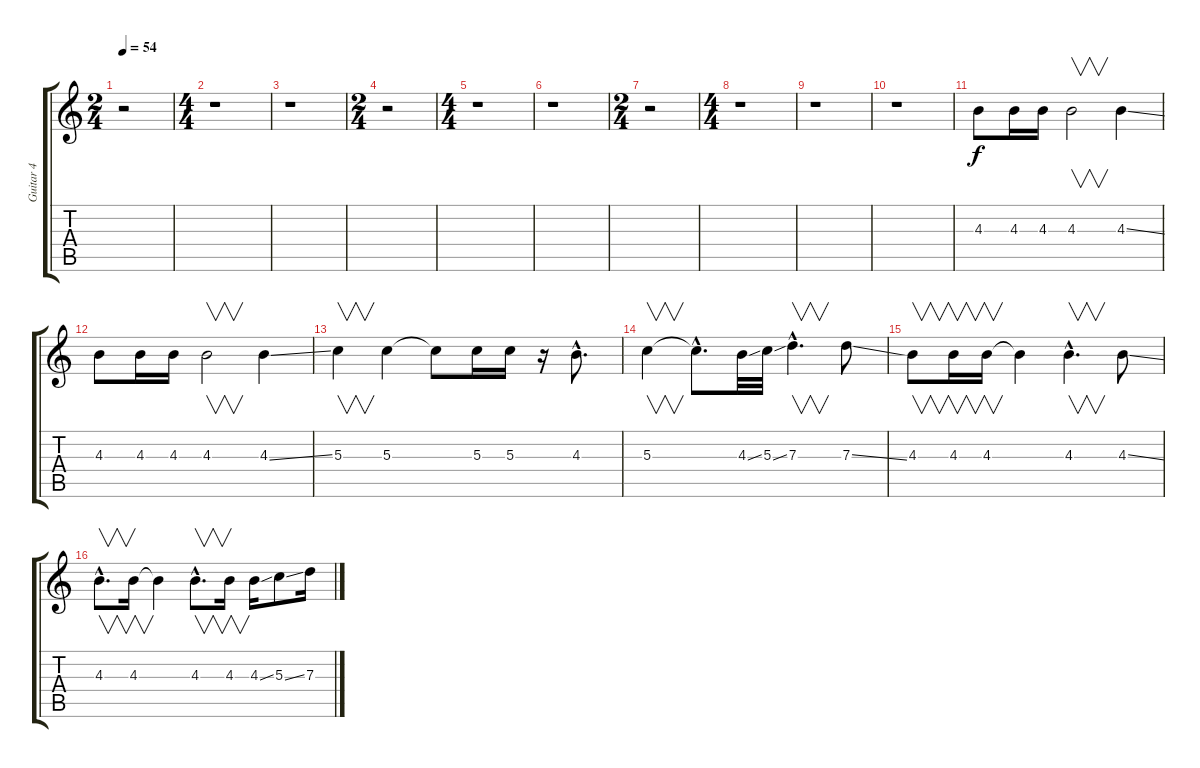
\track ("Guitar 4" "Guitar 4") {instrument distortionguitar}
\staff {score tabs}
\tuning (E4 B3 G3 D3 A2 E2) {hide}
\ts (2 4)
\tempo 54
\clef g2
\ks c
r.2{dy f} |
\ts (4 4)
r.1 |
r.1 |
\ts (2 4)
r.2 |
\ts (4 4)
r.1 |
r.1 |
\ts (2 4)
r.2 |
\ts (4 4)
r.1 |
r.1 |
r.1 |
4.3.8 4.3.16 4.3.16 4.3.2{v} 4.3{ss}.4 |
4.3.8 4.3.16 4.3.16 4.3.2{v} 4.3{ss}.4 |
5.3.4{v} 5.3.4 5.3{t}.8 5.3.16 5.3.16 r.16 4.3{hac}.8{d} |
5.3.4{v} 5.3{hac t}.8{d} 4.3{ss}.32 5.3{ss}.32 7.3{hac}.4{v d} 7.3{ss}.8 |
4.3.8{v} 4.3.16{v} 4.3.16{v} 4.3{t}.4 4.3{hac}.4{v d} 4.3{ss}.8 |
4.3{hac}.8{v d} 4.3.16{v} 4.3{t}.4 4.3{hac}.8{v d} 4.3.16{v} 4.3{ss}.16 5.3{ss}.8 7.3.16
